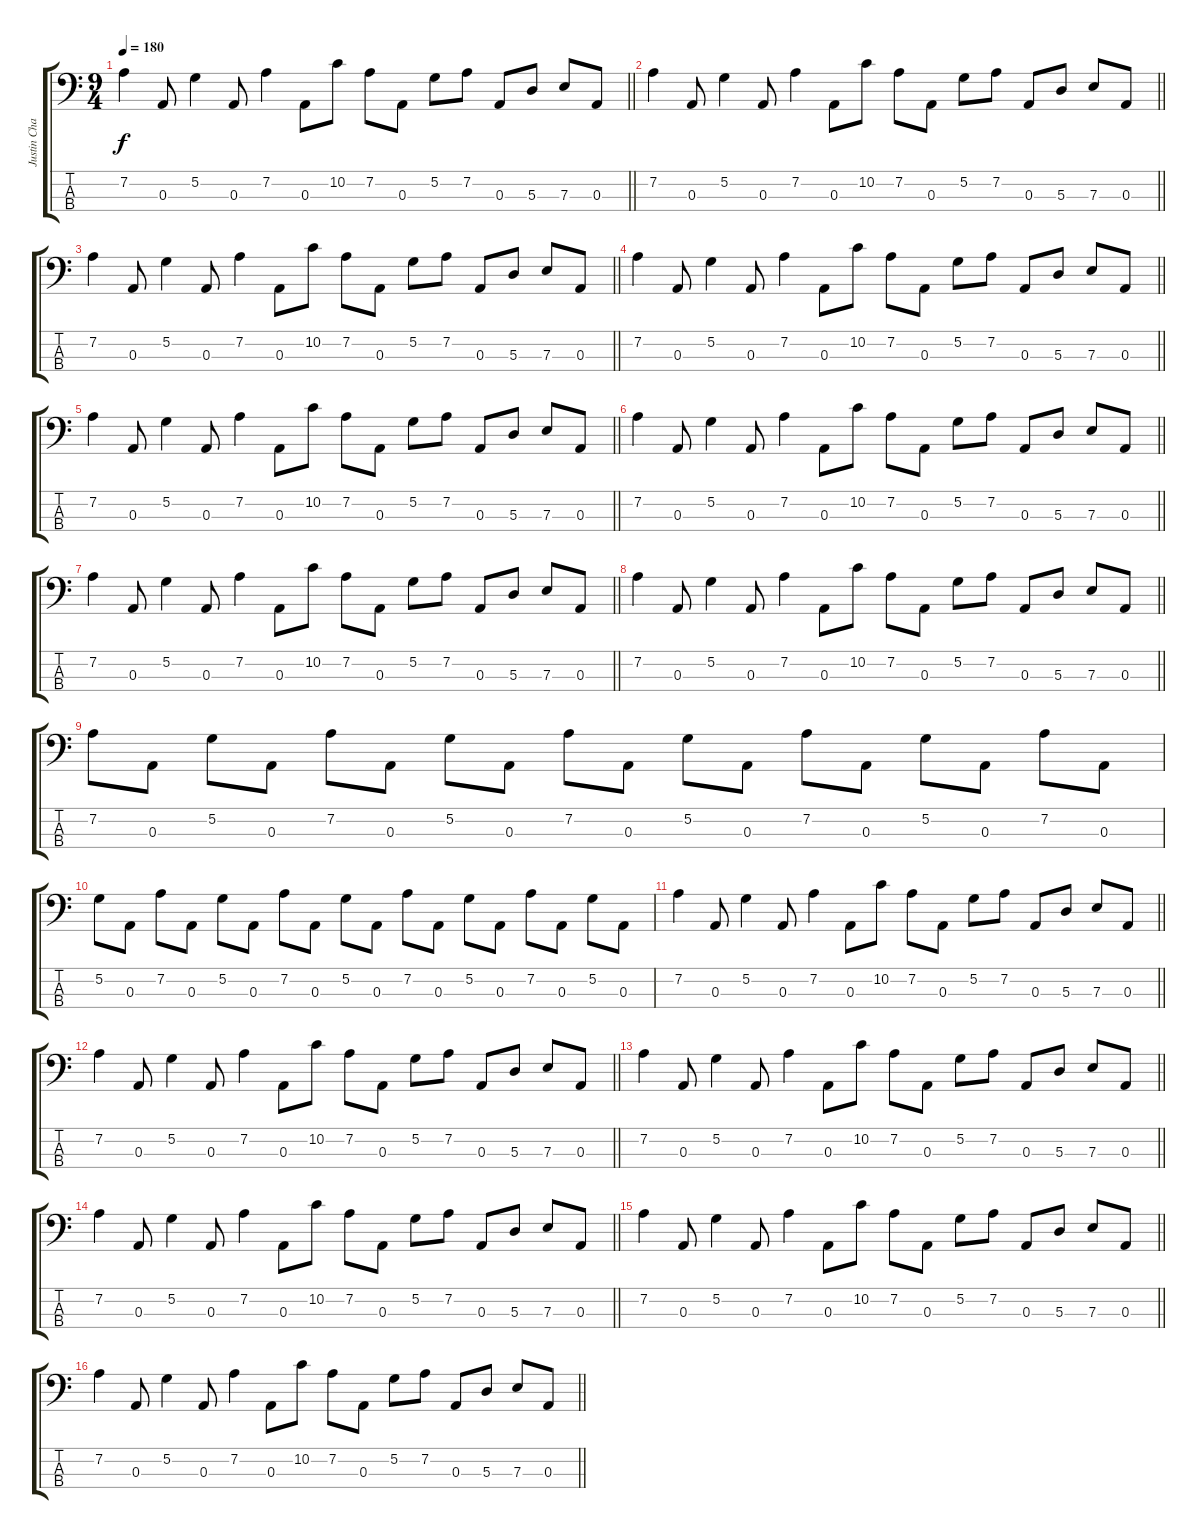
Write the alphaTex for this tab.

\track ("Justin Chancellor" "Justin Cha") {instrument electricbasspick}
\staff {score tabs}
\tuning (G2 D2 A1 D1) {hide}
\ts (9 4)
\tempo 180
\clef f4
\barLineRight lightlight
\ks c
7.2.4{dy f} 0.3.8 5.2.4 0.3.8 7.2.4 0.3.8 10.2.8 7.2.8 0.3.8 5.2.8 7.2.8 0.3.8 5.3.8 7.3.8 0.3.8 |
\barLineRight lightlight
7.2.4 0.3.8 5.2.4 0.3.8 7.2.4 0.3.8 10.2.8 7.2.8 0.3.8 5.2.8 7.2.8 0.3.8 5.3.8 7.3.8 0.3.8 |
\barLineRight lightlight
7.2.4 0.3.8 5.2.4 0.3.8 7.2.4 0.3.8 10.2.8 7.2.8 0.3.8 5.2.8 7.2.8 0.3.8 5.3.8 7.3.8 0.3.8 |
\barLineRight lightlight
7.2.4 0.3.8 5.2.4 0.3.8 7.2.4 0.3.8 10.2.8 7.2.8 0.3.8 5.2.8 7.2.8 0.3.8 5.3.8 7.3.8 0.3.8 |
\barLineRight lightlight
7.2.4 0.3.8 5.2.4 0.3.8 7.2.4 0.3.8 10.2.8 7.2.8 0.3.8 5.2.8 7.2.8 0.3.8 5.3.8 7.3.8 0.3.8 |
\barLineRight lightlight
7.2.4 0.3.8 5.2.4 0.3.8 7.2.4 0.3.8 10.2.8 7.2.8 0.3.8 5.2.8 7.2.8 0.3.8 5.3.8 7.3.8 0.3.8 |
\barLineRight lightlight
7.2.4 0.3.8 5.2.4 0.3.8 7.2.4 0.3.8 10.2.8 7.2.8 0.3.8 5.2.8 7.2.8 0.3.8 5.3.8 7.3.8 0.3.8 |
\barLineRight lightlight
7.2.4 0.3.8 5.2.4 0.3.8 7.2.4 0.3.8 10.2.8 7.2.8 0.3.8 5.2.8 7.2.8 0.3.8 5.3.8 7.3.8 0.3.8 |
7.2.8 0.3.8 5.2.8 0.3.8 7.2.8 0.3.8 5.2.8 0.3.8 7.2.8 0.3.8 5.2.8 0.3.8 7.2.8 0.3.8 5.2.8 0.3.8 7.2.8 0.3.8 |
5.2.8 0.3.8 7.2.8 0.3.8 5.2.8 0.3.8 7.2.8 0.3.8 5.2.8 0.3.8 7.2.8 0.3.8 5.2.8 0.3.8 7.2.8 0.3.8 5.2.8 0.3.8 |
\barLineRight lightlight
7.2.4 0.3.8 5.2.4 0.3.8 7.2.4 0.3.8 10.2.8 7.2.8 0.3.8 5.2.8 7.2.8 0.3.8 5.3.8 7.3.8 0.3.8 |
\barLineRight lightlight
7.2.4 0.3.8 5.2.4 0.3.8 7.2.4 0.3.8 10.2.8 7.2.8 0.3.8 5.2.8 7.2.8 0.3.8 5.3.8 7.3.8 0.3.8 |
\barLineRight lightlight
7.2.4 0.3.8 5.2.4 0.3.8 7.2.4 0.3.8 10.2.8 7.2.8 0.3.8 5.2.8 7.2.8 0.3.8 5.3.8 7.3.8 0.3.8 |
\barLineRight lightlight
7.2.4 0.3.8 5.2.4 0.3.8 7.2.4 0.3.8 10.2.8 7.2.8 0.3.8 5.2.8 7.2.8 0.3.8 5.3.8 7.3.8 0.3.8 |
\barLineRight lightlight
7.2.4 0.3.8 5.2.4 0.3.8 7.2.4 0.3.8 10.2.8 7.2.8 0.3.8 5.2.8 7.2.8 0.3.8 5.3.8 7.3.8 0.3.8 |
\barLineRight lightlight
7.2.4 0.3.8 5.2.4 0.3.8 7.2.4 0.3.8 10.2.8 7.2.8 0.3.8 5.2.8 7.2.8 0.3.8 5.3.8 7.3.8 0.3.8
